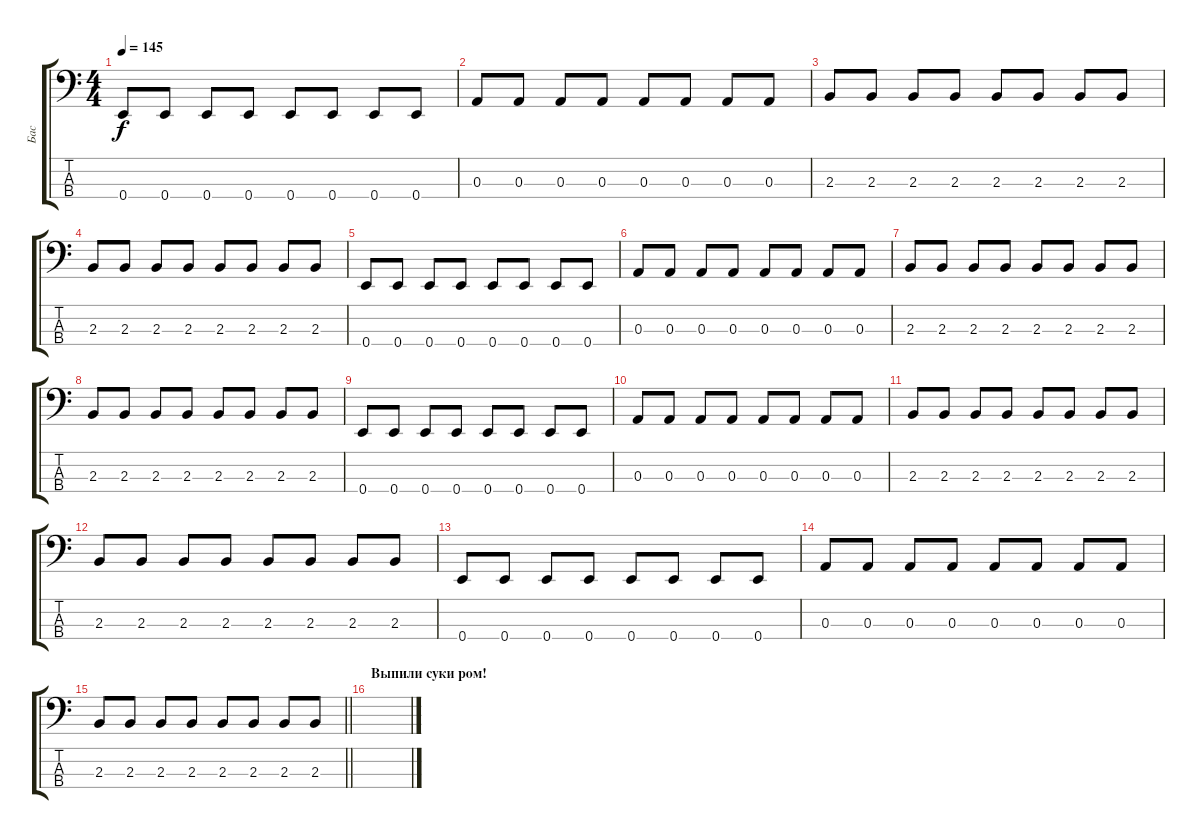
\track ("Бас" "Бас") {instrument electricbassfinger}
\staff {score tabs}
\tuning (G2 D2 A1 E1) {hide}
\ts (4 4)
\tempo 145
\clef f4
\ks c
0.4.8{dy f} 0.4.8 0.4.8 0.4.8 0.4.8 0.4.8 0.4.8 0.4.8 |
0.3.8 0.3.8 0.3.8 0.3.8 0.3.8 0.3.8 0.3.8 0.3.8 |
2.3.8 2.3.8 2.3.8 2.3.8 2.3.8 2.3.8 2.3.8 2.3.8 |
2.3.8 2.3.8 2.3.8 2.3.8 2.3.8 2.3.8 2.3.8 2.3.8 |
0.4.8 0.4.8 0.4.8 0.4.8 0.4.8 0.4.8 0.4.8 0.4.8 |
0.3.8 0.3.8 0.3.8 0.3.8 0.3.8 0.3.8 0.3.8 0.3.8 |
2.3.8 2.3.8 2.3.8 2.3.8 2.3.8 2.3.8 2.3.8 2.3.8 |
2.3.8 2.3.8 2.3.8 2.3.8 2.3.8 2.3.8 2.3.8 2.3.8 |
0.4.8 0.4.8 0.4.8 0.4.8 0.4.8 0.4.8 0.4.8 0.4.8 |
0.3.8 0.3.8 0.3.8 0.3.8 0.3.8 0.3.8 0.3.8 0.3.8 |
2.3.8 2.3.8 2.3.8 2.3.8 2.3.8 2.3.8 2.3.8 2.3.8 |
2.3.8 2.3.8 2.3.8 2.3.8 2.3.8 2.3.8 2.3.8 2.3.8 |
0.4.8 0.4.8 0.4.8 0.4.8 0.4.8 0.4.8 0.4.8 0.4.8 |
0.3.8 0.3.8 0.3.8 0.3.8 0.3.8 0.3.8 0.3.8 0.3.8 |
\barLineRight lightlight
2.3.8 2.3.8 2.3.8 2.3.8 2.3.8 2.3.8 2.3.8 2.3.8 |
\section ("" "Выпили суки ром!")
